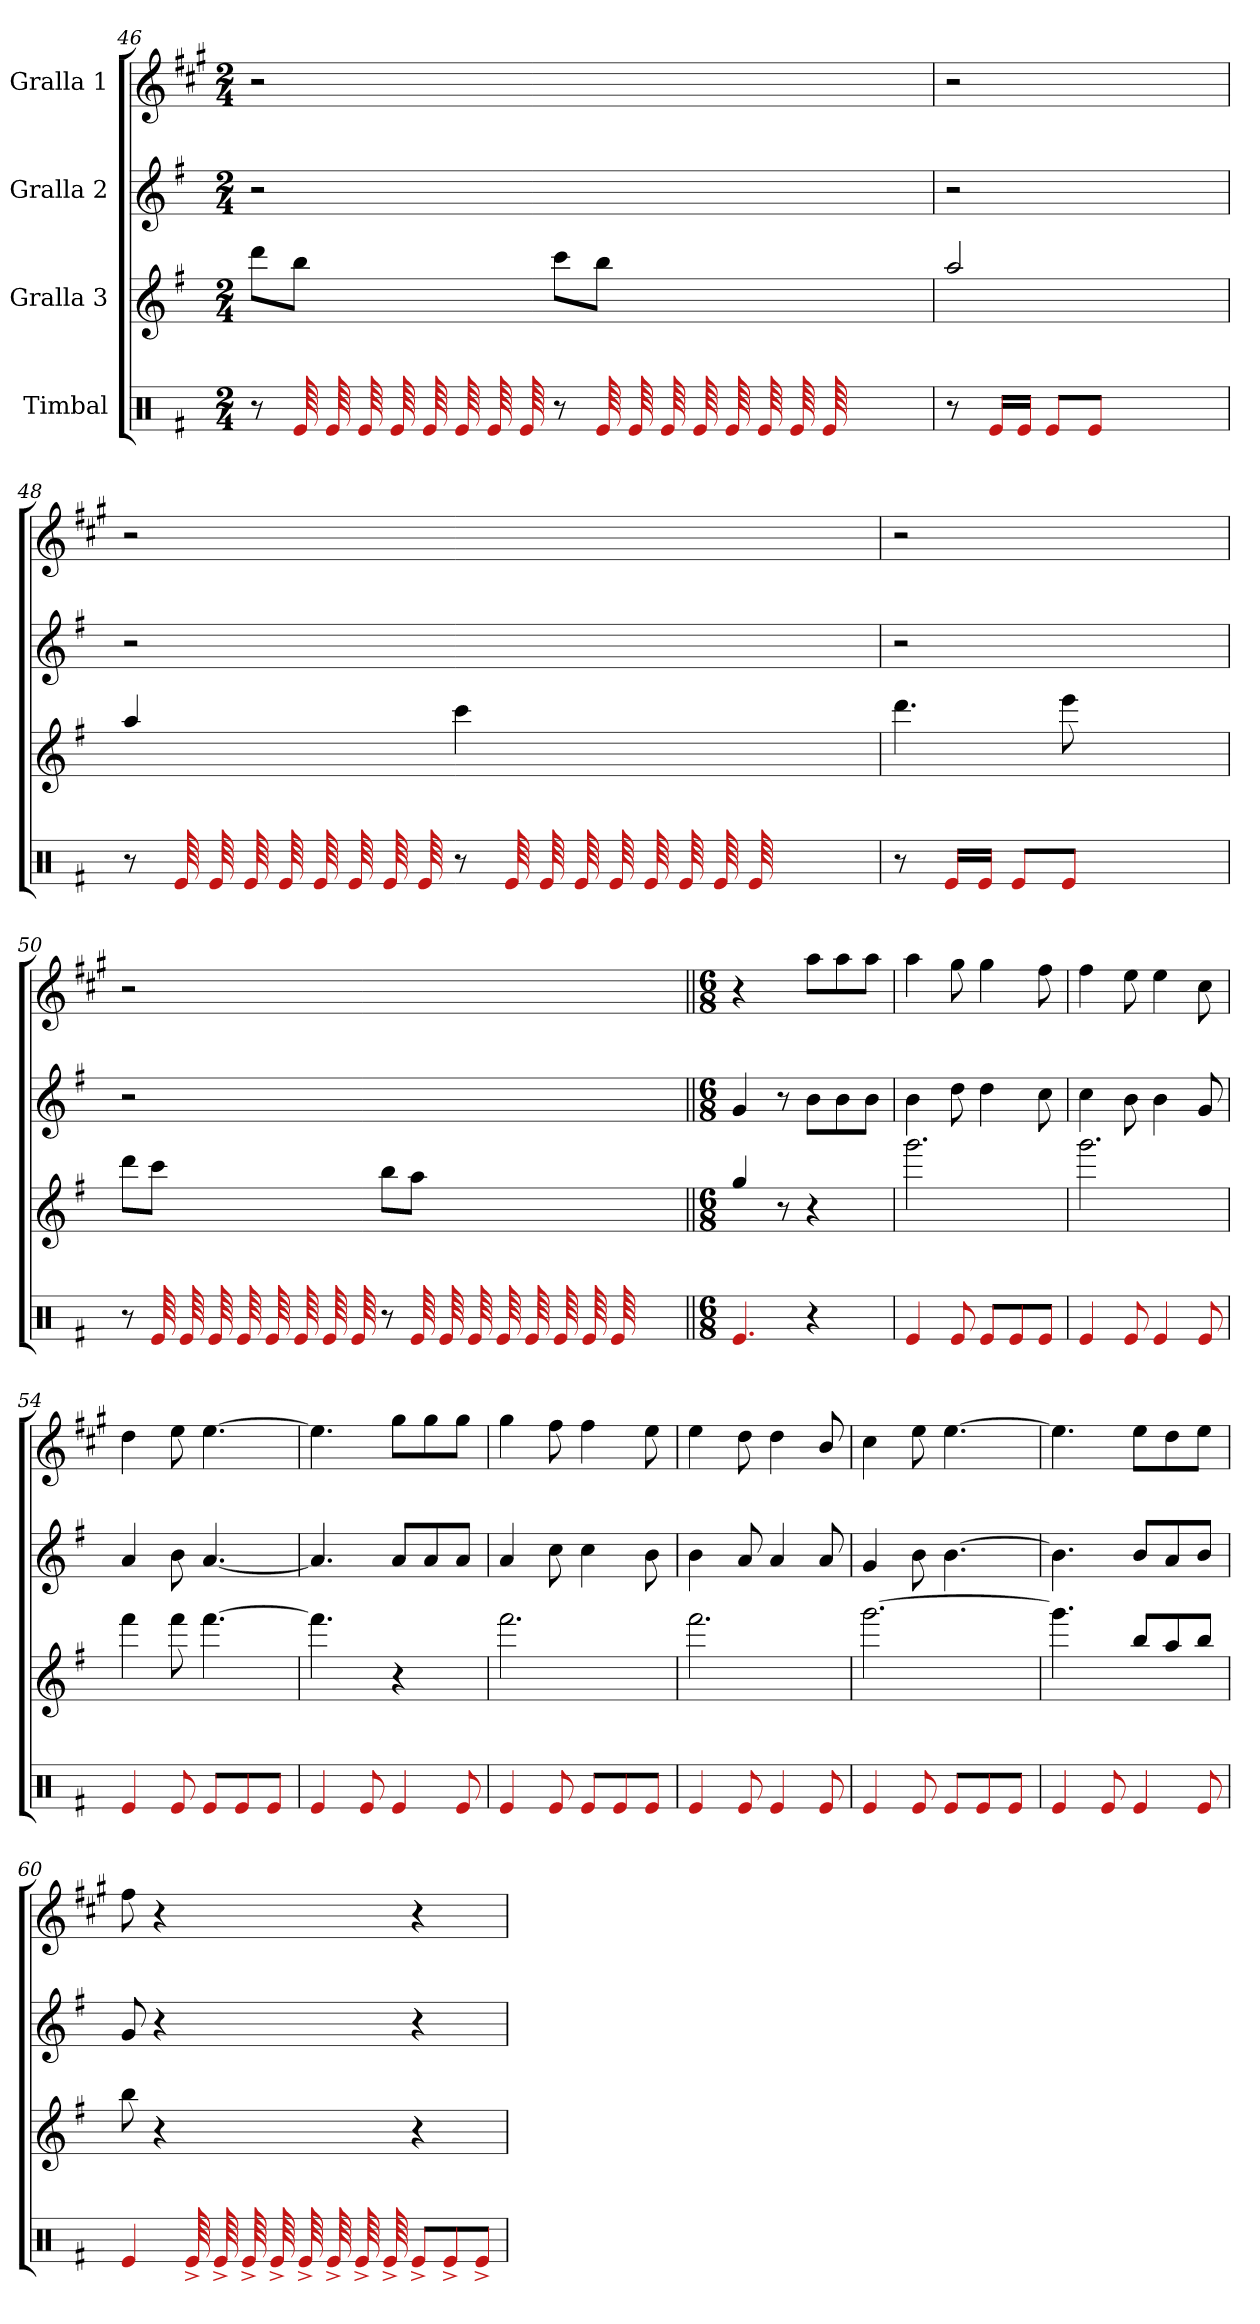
**kern	**kern	**kern	**kern
*part4	*part3	*part2	*part1
*staff4	*staff3	*staff2	*staff1
*I"Timbal	*I"Gralla 3	*I"Gralla 2	*I"Gralla 1
*clefX	*clefG2	*clefG2	*clefG2
*	*ITrd8c14	*	*ITrd1c2
*k[f#]	*k[f#]	*k[f#]	*k[f#]
*M2/4	*M2/4	*M2/4	*M2/4
=46	=46	=46	=46
8r	8dd\L	2r	2r
*tremolo	*	*	*
64e/	8b\J	.	.
64e/	.	.	.
64e/	.	.	.
64e/	.	.	.
64e/	.	.	.
64e/	.	.	.
64e/	.	.	.
64e/	.	.	.
8r	8cc\L	.	.
64e/	8b\J	.	.
64e/	.	.	.
64e/	.	.	.
64e/	.	.	.
64e/	.	.	.
64e/	.	.	.
64e/	.	.	.
64e/	.	.	.
*Xtremolo	*	*	*
2ryy	2ryy	2ryy	2ryy
=47	=47	=47	=47
8r	2a/	2r	2r
16e/LL	.	.	.
16e/JJ	.	.	.
8e/L	.	.	.
8e/J	.	.	.
2ryy	2ryy	2ryy	2ryy
!!LO:LB:g=z
=48	=48	=48	=48
8r	4a/	2r	2r
*tremolo	*	*	*
64e/	.	.	.
64e/	.	.	.
64e/	.	.	.
64e/	.	.	.
64e/	.	.	.
64e/	.	.	.
64e/	.	.	.
64e/	.	.	.
8r	4cc\	.	.
64e/	.	.	.
64e/	.	.	.
64e/	.	.	.
64e/	.	.	.
64e/	.	.	.
64e/	.	.	.
64e/	.	.	.
64e/	.	.	.
*Xtremolo	*	*	*
2ryy	2ryy	2ryy	2ryy
=49	=49	=49	=49
8r	4.dd\	2r	2r
16e/LL	.	.	.
16e/JJ	.	.	.
8e/L	.	.	.
8e/J	8ee\	.	.
2ryy	2ryy	2ryy	2ryy
=50	=50	=50	=50
8r	8dd\L	2r	2r
*tremolo	*	*	*
64e/	8cc\J	.	.
64e/	.	.	.
64e/	.	.	.
64e/	.	.	.
64e/	.	.	.
64e/	.	.	.
64e/	.	.	.
64e/	.	.	.
8r	8b\L	.	.
64e/	8a\J	.	.
64e/	.	.	.
64e/	.	.	.
64e/	.	.	.
64e/	.	.	.
64e/	.	.	.
64e/	.	.	.
64e/	.	.	.
*Xtremolo	*	*	*
2ryy	2ryy	2ryy	2ryy
=51||	=51||	=51||	=51||
*M6/8	*M6/8	*M6/8	*M6/8
4.e/	4g/	4g/	4r
.	8r	8r	8ryy
4r	4r	8b\L	8gg\L
.	.	8b\	8gg\
8ryy	8ryy	8b\J	8gg\J
=52	=52	=52	=52
4e/	2.gg\	4b\	4gg\
8e/	.	8dd\	8ff#\
8e/L	.	4dd\	4ff#\
8e/	.	.	.
8e/J	.	8cc\	8ee\
=53	=53	=53	=53
4e/	2.gg\	4cc\	4ee\
8e/	.	8b\	8dd\
4e/	.	4b\	4dd\
8e/	.	8g/	8b\
!!LO:PB:g=z
=54	=54	=54	=54
4e/	4ff#\	4a/	4cc\
8e/	8ff#\	8b\	8dd\
8e/L	[4.ff#\	[4.a/	[4.dd\
8e/	.	.	.
8e/J	.	.	.
=55	=55	=55	=55
4e/	4.ff#\]	4.a/]	4.dd\]
8e/	.	.	.
4e/	4r	8a/L	8ff#\L
.	.	8a/	8ff#\
8e/	8ryy	8a/J	8ff#\J
=56	=56	=56	=56
4e/	2.ff#\	4a/	4ff#\
8e/	.	8cc\	8ee\
8e/L	.	4cc\	4ee\
8e/	.	.	.
8e/J	.	8b\	8dd\
=57	=57	=57	=57
4e/	2.ff#\	4b\	4dd\
8e/	.	8a/	8cc\
4e/	.	4a/	4cc\
8e/	.	8a/	8a/
=58	=58	=58	=58
4e/	[2.gg\	4g/	4b\
8e/	.	8b\	8dd\
8e/L	.	[4.b\	[4.dd\
8e/	.	.	.
8e/J	.	.	.
=59	=59	=59	=59
4e/	4.gg\]	4.b\]	4.dd\]
8e/	.	.	.
4e/	8b/L	8b/L	8dd\L
.	8a/	8a/	8cc\
8e/	8b/J	8b/J	8dd\J
!!LO:LB:g=z
=60	=60	=60	=60
4e/	8b\	8g/	8ee\
.	4r	4r	4r
*tremolo	*	*	*
64e^/	.	.	.
64e^/	.	.	.
64e^/	.	.	.
64e^/	.	.	.
64e^/	.	.	.
64e^/	.	.	.
64e^/	.	.	.
64e^/	.	.	.
*Xtremolo	*	*	*
8e^/L	4r	4r	4r
8e^/	.	.	.
8e^/J	8ryy	8ryy	8ryy
=	=	=	=
*-	*-	*-	*-
